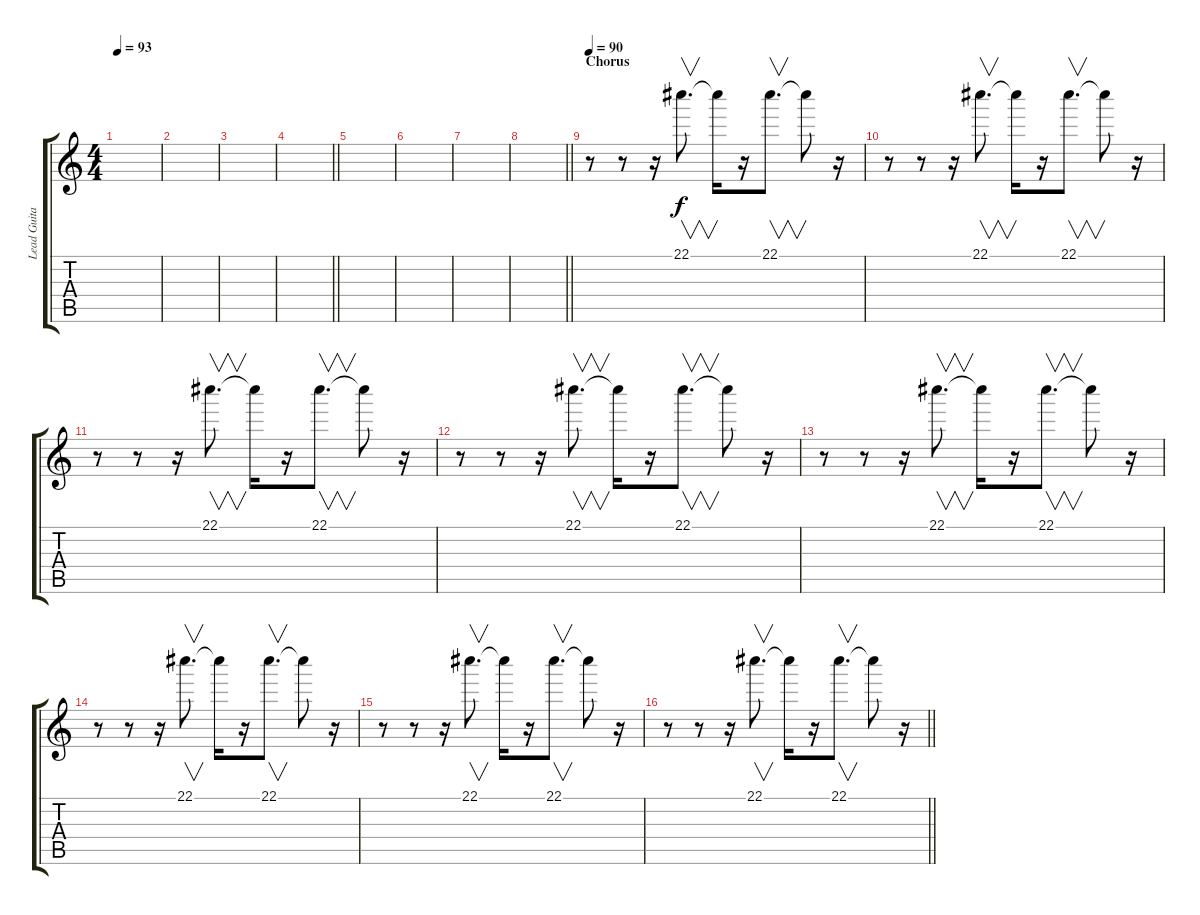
\track ("Lead Guitar" "Lead Guita") {instrument distortionguitar}
\staff {score tabs}
\tuning (Eb4 Bb3 Gb3 Db3 Ab2 Db2) {hide}
\ts (4 4)
\tempo 93
\clef g2
\ks c
|
|
|
\barLineRight lightlight
|
\section ("" "")
|
|
|
\barLineRight lightlight
|
\section ("" "Chorus")
\tempo 90
r.8{volume 7 balance 16 instrument distortionguitar} r.8 r.16 22.1.8{v d} 22.1{t}.16 r.16 22.1.8{v d} 22.1{t}.8 r.16 |
r.8 r.8 r.16 22.1.8{v d} 22.1{t}.16 r.16 22.1.8{v d} 22.1{t}.8 r.16 |
r.8 r.8 r.16 22.1.8{v d} 22.1{t}.16 r.16 22.1.8{v d} 22.1{t}.8 r.16 |
r.8 r.8 r.16 22.1.8{v d} 22.1{t}.16 r.16 22.1.8{v d} 22.1{t}.8 r.16 |
r.8 r.8 r.16 22.1.8{v d} 22.1{t}.16 r.16 22.1.8{v d} 22.1{t}.8 r.16 |
r.8 r.8 r.16 22.1.8{v d} 22.1{t}.16 r.16 22.1.8{v d} 22.1{t}.8 r.16 |
r.8 r.8 r.16 22.1.8{v d} 22.1{t}.16 r.16 22.1.8{v d} 22.1{t}.8 r.16 |
\barLineRight lightlight
r.8 r.8 r.16 22.1.8{v d} 22.1{t}.16 r.16 22.1.8{v d} 22.1{t}.8 r.16
